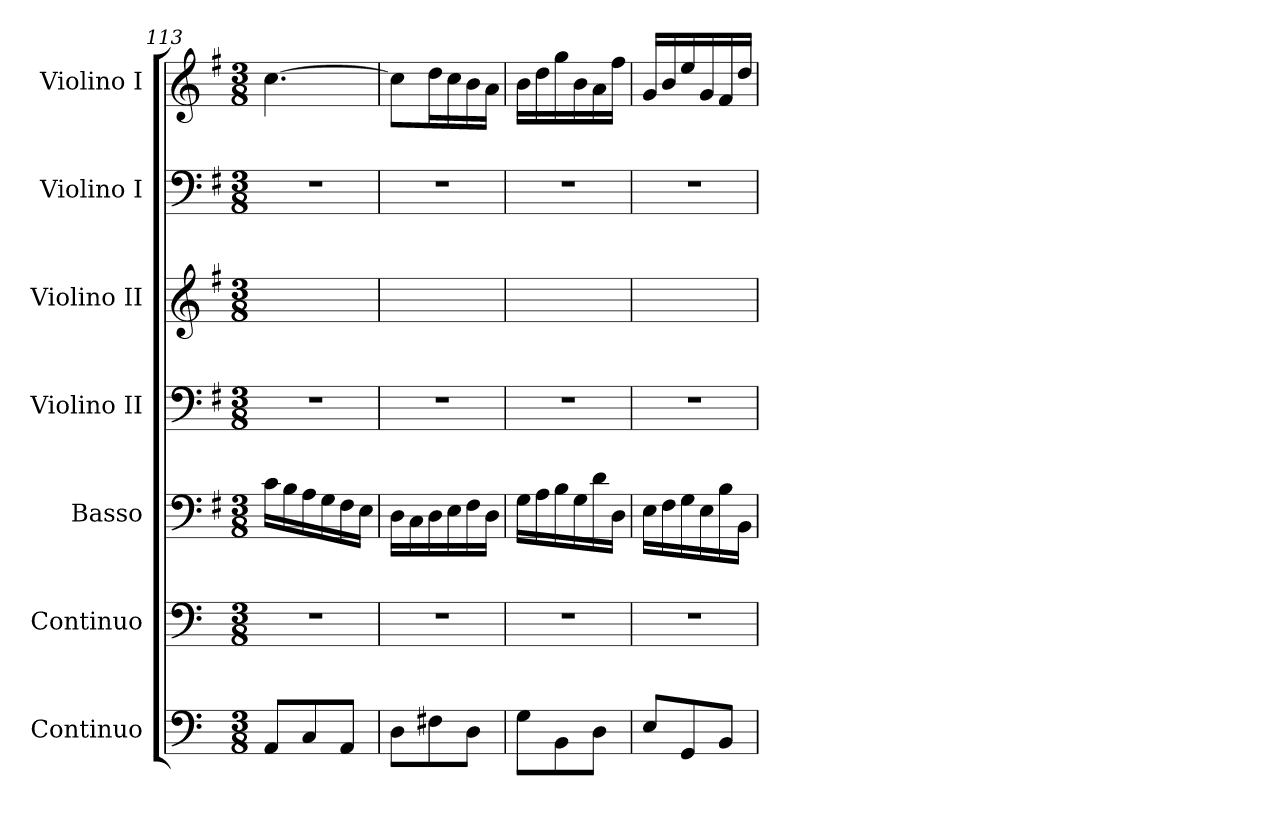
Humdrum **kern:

**kern	**kern	**kern	**kern	**kern	**kern	**kern
*part7	*part6	*part5	*part4	*part3	*part2	*part1
*staff7	*staff6	*staff5	*staff4	*staff3	*staff2	*staff1
*I"Continuo	*I"Continuo	*I"Basso	*I"Violino II	*I"Violino II	*I"Violino I	*I"Violino I
*	*	*I'B.	*I'Vln. II	*I'Vln. II	*I'Vln. I	*I'Vln. I
*clefF4	*clefF4	*clefF4	*clefF4	*clefG2	*clefF4	*clefG2
*k[]	*k[]	*k[f#]	*k[f#]	*k[f#]	*k[f#]	*k[f#]
*a:	*a:	*e:	*e:	*e:	*e:	*e:
*M3/8	*M3/8	*M3/8	*M3/8	*M3/8	*M3/8	*M3/8
=113	=113	=113	=113	=113	=113	=113
!	!LO:N:vis=1	!	!LO:N:vis=1	!	!LO:N:vis=1	!
8AAi/L	4.r	16ci\LL	4.r	[4.cci\yy	4.r	[4.cci\
.	.	16Bi\	.	.	.	.
8Ci/	.	16Ai\	.	.	.	.
.	.	16Gi\	.	.	.	.
8AAi/J	.	16F#i\	.	.	.	.
.	.	16Ei\JJ	.	.	.	.
=114	=114	=114	=114	=114	=114	=114
!	!LO:N:vis=1	!	!LO:N:vis=1	!	!LO:N:vis=1	!
8Di\L	4.r	16Di\LL	4.r	8cci\Lyy]	4.r	8cci\L]
.	.	16Ci\	.	.	.	.
8F#i\	.	16Di\	.	16ddi\Lyy	.	16ddi\L
.	.	16Ei\	.	16cci\yy	.	16cci\
8Di\J	.	16F#i\	.	16bi\yy	.	16bi\
.	.	16Di\JJ	.	16ai\JJyy	.	16ai\JJ
=115	=115	=115	=115	=115	=115	=115
!	!LO:N:vis=1	!	!LO:N:vis=1	!	!LO:N:vis=1	!
8Gi\L	4.r	16Gi\LL	4.r	16bi\LLyy	4.r	16bi\LL
.	.	16Ai\	.	16ddi\yy	.	16ddi\
8BBi\	.	16Bi\	.	16ggi\yy	.	16ggi\
.	.	16Gi\	.	16bi\yy	.	16bi\
8Di\J	.	16di\	.	16ai\yy	.	16ai\
.	.	16Di\JJ	.	16ff#i\JJyy	.	16ff#i\JJ
!!LO:LB:g=z
=116	=116	=116	=116	=116	=116	=116
!	!LO:N:vis=1	!	!LO:N:vis=1	!	!LO:N:vis=1	!
8Ei/L	4.r	16Ei\LL	4.r	16gi/LLyy	4.r	16gi/LL
.	.	16F#i\	.	16bi/yy	.	16bi/
8GGi/	.	16Gi\	.	16eei/yy	.	16eei/
.	.	16Ei\	.	16gi/yy	.	16gi/
8BBi/J	.	16Bi\	.	16f#i/yy	.	16f#i/
.	.	16BBi\JJ	.	16ddi/JJyy	.	16ddi/JJ
=	=	=	=	=	=	=
*-	*-	*-	*-	*-	*-	*-
